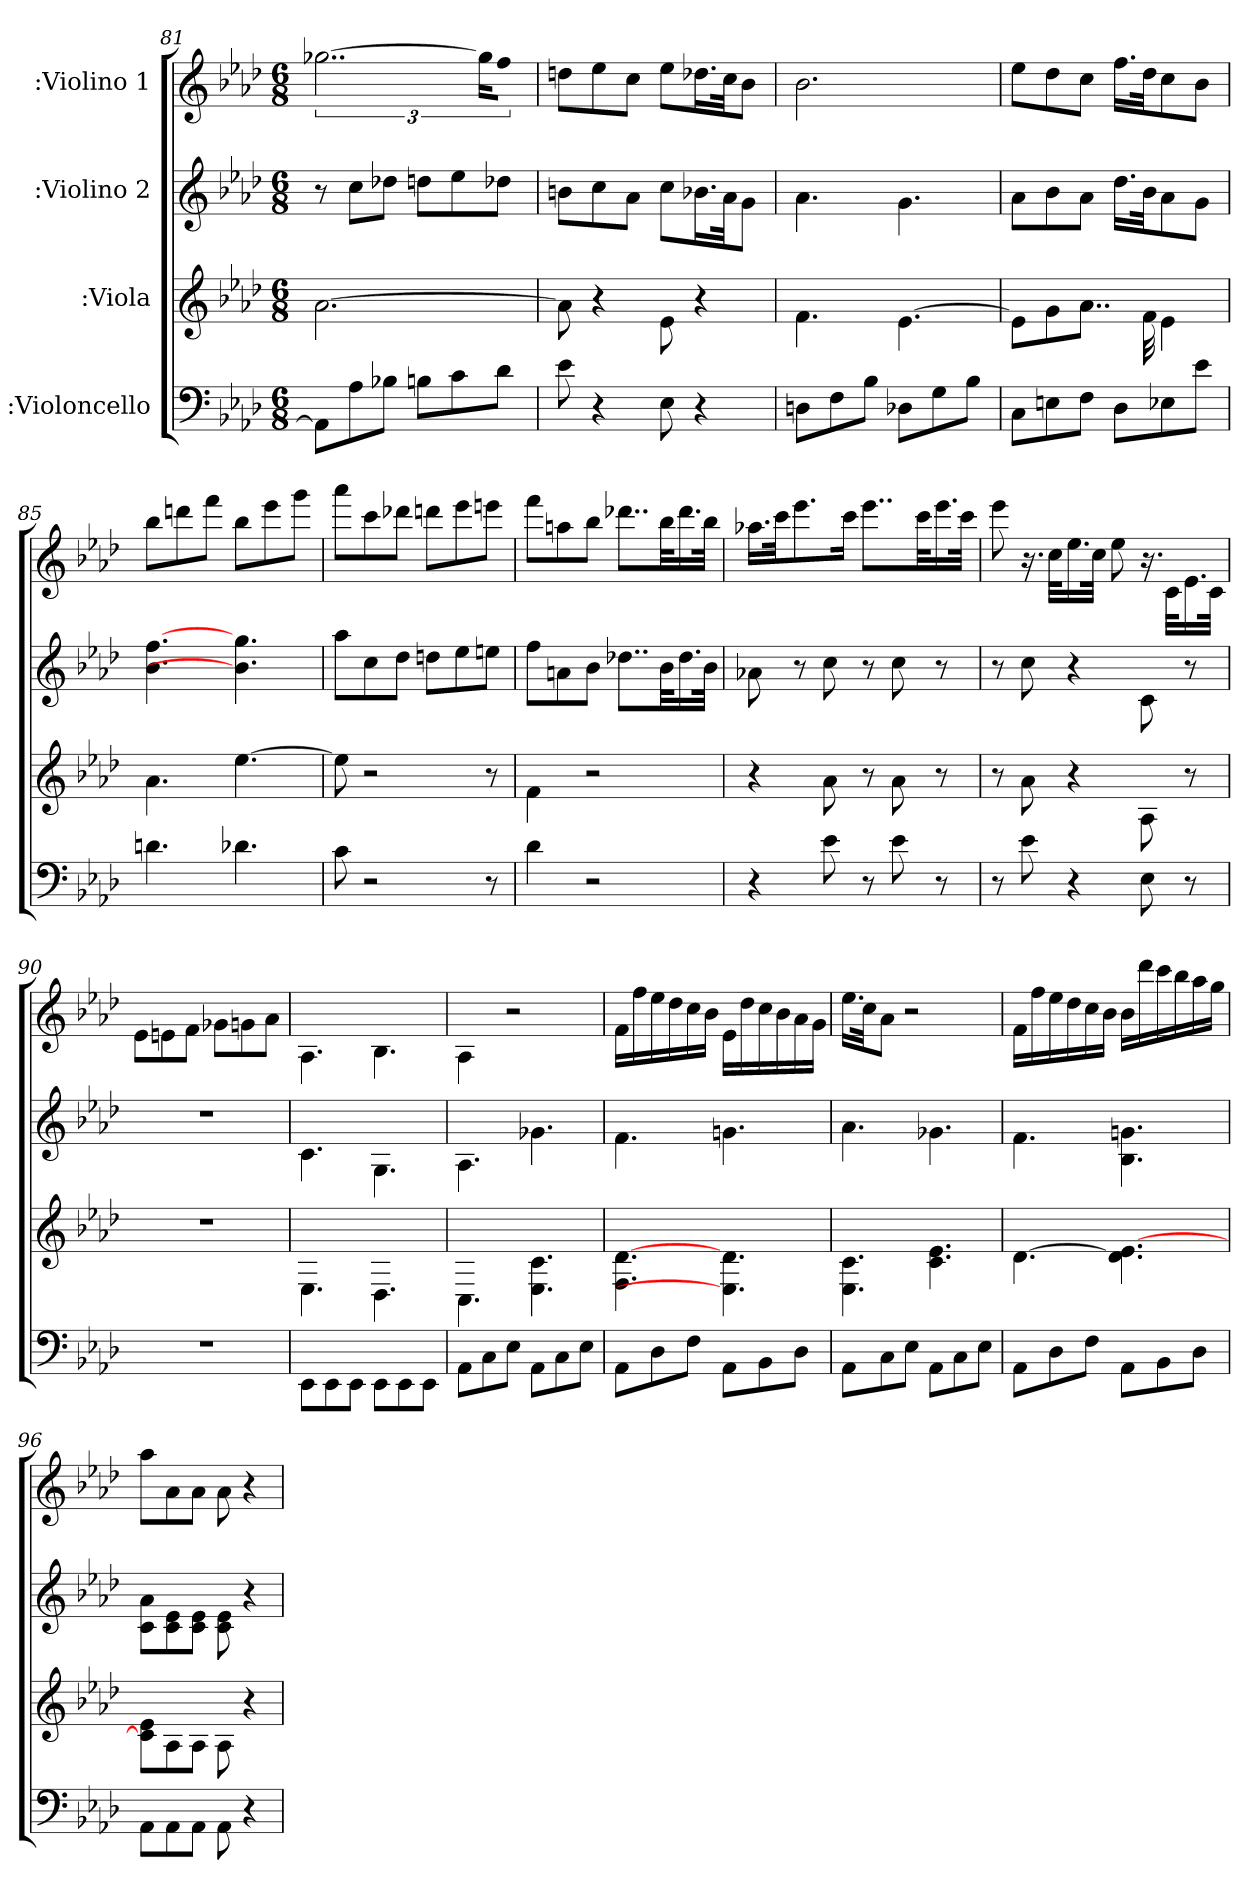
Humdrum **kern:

**kern	**kern	**kern	**kern
*part4	*part3	*part2	*part1
*staff4	*staff3	*staff2	*staff1
*I":Violoncello	*I":Viola	*I":Violino 2	*I":Violino 1
*k[b-e-a-d-]	*k[b-e-a-d-]	*k[b-e-a-d-]	*k[b-e-a-d-]
*A-:	*A-:	*A-:	*A-:
*M6/8	*M6/8	*M6/8	*M6/8
=81	=81	=81	=81
8AA-\L]	[2.a-\	8r	[3..gg-X\
8A-\	.	8cc\L	.
8B-X\J	.	8dd-X\J	.
8Bn\L	.	8ddn\L	.
8c\	.	8ee-\	.
.	.	.	24gg-\KL]
8d-\J	.	8dd-X\J	8ff\J
=82	=82	=82	=82
8e-\	8a-\]	8bn\L	8ddn\L
4r	4r	8cc\	8ee-\
.	.	8a-\J	8cc\J
8E-\	8e-\	8cc\L	8ee-\L
4r	4r	16.b-X\L	16.dd-X\L
.	.	32a-\Jk	32cc\Jk
.	.	8g\J	8b-\J
=83	=83	=83	=83
8Dn\L	4.f\	4.a-\	2.b-\
8F\	.	.	.
8B-\J	.	.	.
8D-X\L	[4.e-\	4.g\	.
8G\	.	.	.
8B-\J	.	.	.
=84	=84	=84	=84
8C\L	8e-\L]	8a-\L	8ee-\L
8En\	8g\	8b-\	8dd-\
8F\J	8..a-\J	8a-\J	8cc\J
8D-\L	.	16.dd-\LL	16.ff\LL
.	32f\	32b-\Jk	32dd-\Jk
8E-X\	4e-\	8a-\	8cc\
8e-\J	.	8g\J	8b-\J
=85	=85	=85	=85
4.dn\	4.a-\	[4.ff\ 4.b-\	8bb-\L
.	.	.	8dddn\
.	.	.	8fff\J
4.d-X\	[4.ee-\	4.gg\ 4.b-\]	8bb-\L
.	.	.	8eee-\
.	.	.	8ggg\J
=86	=86	=86	=86
8c\	8ee-\]	8aa-\L	8aaa-\L
2r	2r	8cc\	8ccc\
.	.	8dd-\J	8ddd-X\J
.	.	8ddn\L	8dddn\L
.	.	8ee-\	8eee-\
8r	8r	8een\J	8eeen\J
=87	=87	=87	=87
4d-\	4f\	8ff\L	8fff\L
.	.	8an\	8aan\
2r	2r	8b-\J	8bb-\J
.	.	8..dd-X\L	8..ddd-X\L
.	.	32b-\KL	32bb-\KL
.	.	16.dd-\	16.ddd-\
.	.	32b-\JJk	32bb-\JJk
=88	=88	=88	=88
4r	4r	8a-X\	16.aa-X\LL
.	.	.	32ccc\Jk
.	.	8r	8.eee-\
8e-\	8a-\	8cc\	.
.	.	.	16ccc\Jk
8r	8r	8r	8..eee-\L
8e-\	8a-\	8cc\	.
.	.	.	32ccc\KL
8r	8r	8r	16.eee-\
.	.	.	32ccc\JJk
=89	=89	=89	=89
8r	8r	8r	8eee-\
8e-\	8a-\	8cc\	16.r
.	.	.	32cc\KLL
4r	4r	4r	16.ee-\
.	.	.	32cc\JJk
.	.	.	8ee-\
8E-\	8A-\	8c\	16.r
.	.	.	32c\KLL
8r	8r	8r	16.e-\
.	.	.	32c\JJk
=90	=90	=90	=90
2.r	2.r	2.r	8e-\L
.	.	.	8en\
.	.	.	8f\J
.	.	.	8g-X\L
.	.	.	8gn\
.	.	.	8a-\J
=91	=91	=91	=91
8EE-\L	4.E-\	4.c\	4.A-\
8EE-\	.	.	.
8EE-\J	.	.	.
8EE-\L	4.D-\	4.G\	4.B-\
8EE-\	.	.	.
8EE-\J	.	.	.
=92	=92	=92	=92
8AA-\L	4.C\	4.A-\	4A-\
8C\	.	.	.
8E-\J	.	.	2r
8AA-\L	4.c\ 4.E-\	4.g-X\	.
8C\	.	.	.
8E-\J	.	.	.
=93	=93	=93	=93
8AA-\L	[4.d-\ 4.F\	4.f\	16f\LL
.	.	.	16ff\
8D-\	.	.	16ee-\
.	.	.	16dd-\
8F\J	.	.	16cc\
.	.	.	16b-\JJ
8AA-\L	4.d-\ 4.E-\]	4.gn\	16e-\LL
.	.	.	16dd-\
8BB-\	.	.	16cc\
.	.	.	16b-\
8D-\J	.	.	16a-\
.	.	.	16g\JJ
=94	=94	=94	=94
8AA-\L	4.c\ 4.E-\	4.a-\	16.ee-\LL
.	.	.	32cc\Jk
8C\	.	.	8a-\J
8E-\J	.	.	2r
8AA-\L	4.e-\ 4.c\	4.g-X\	.
8C\	.	.	.
8E-\J	.	.	.
=95	=95	=95	=95
8AA-\L	[4.d-\	4.f\	16f\LL
.	.	.	16ff\
8D-\	.	.	16ee-\
.	.	.	16dd-\
8F\J	.	.	16cc\
.	.	.	16b-\JJ
8AA-\L	[4.e-\ 4.d-\]	4.gn\ 4.B-\	16b-\LL
.	.	.	16ddd-\
8BB-\	.	.	16ccc\
.	.	.	16bb-\
8D-\J	.	.	16aa-\
.	.	.	16gg\JJ
=96	=96	=96	=96
8AA-\L	8e-\ 8c\]L	8a-\ 8c\L	8aa-\L
8AA-\	8A-\	8e-\ 8c\	8a-\
8AA-\J	8A-\J	8e-\ 8c\J	8a-\J
8AA-\	8A-\	8e-\ 8c\	8a-\
4r	4r	4r	4r
=	=	=	=
*-	*-	*-	*-
